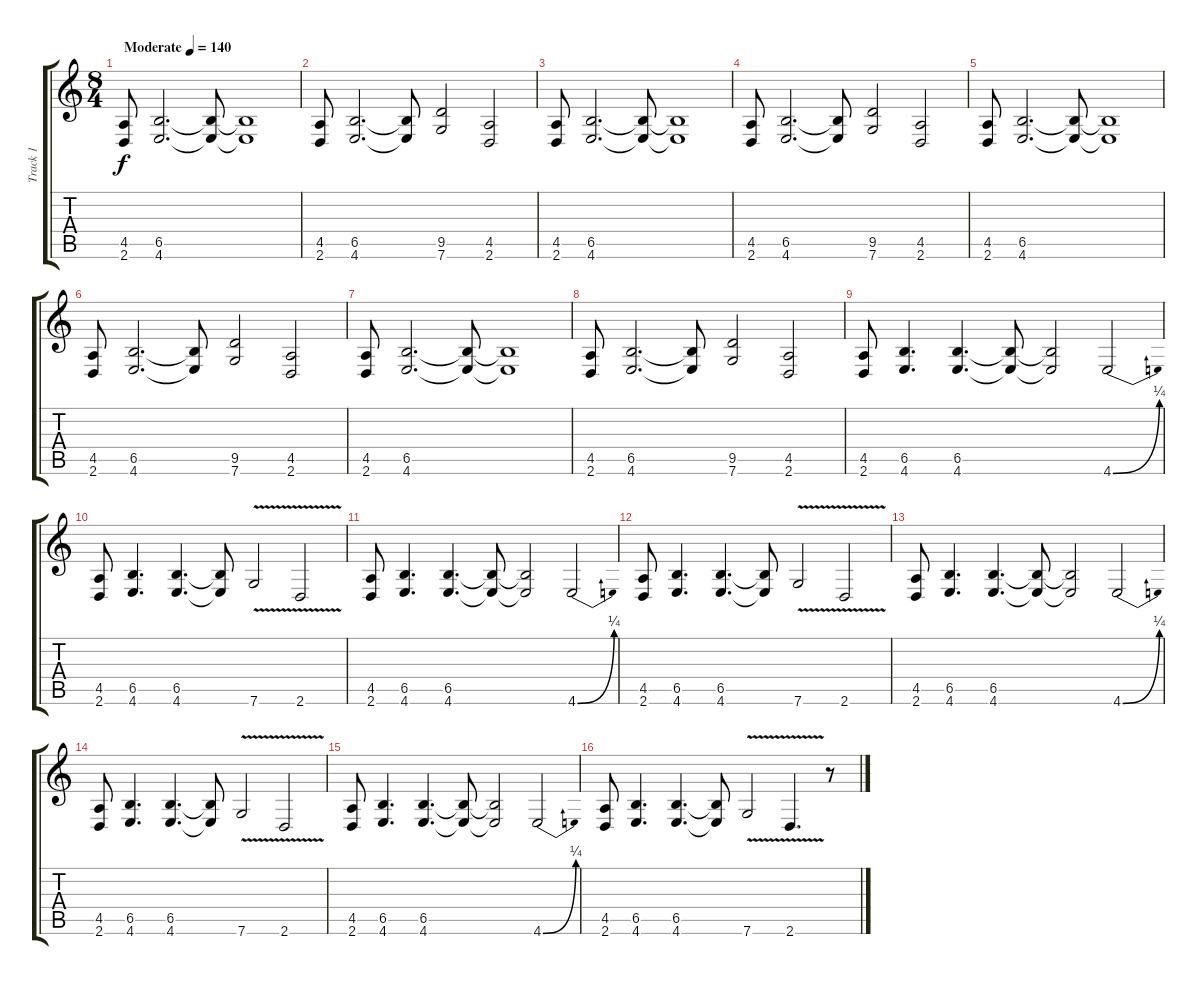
\track ("Track 1" "Track 1") {instrument distortionguitar}
\staff {score tabs}
\tuning (C4 G3 Eb3 Bb2 F2 C2) {hide}
\ts (8 4)
\tempo (140 "Moderate")
\clef g2
\ks c
(4.5 2.6).8{dy f instrument distortionguitar} (6.5 4.6).2{d} (6.5{t} 4.6{t}).8 (6.5{t} 4.6{t}).1 |
(4.5 2.6).8 (6.5 4.6).2{d} (6.5{t} 4.6{t}).8 (9.5 7.6).2 (4.5 2.6).2 |
(4.5 2.6).8 (6.5 4.6).2{d} (6.5{t} 4.6{t}).8 (6.5{t} 4.6{t}).1 |
(4.5 2.6).8 (6.5 4.6).2{d} (6.5{t} 4.6{t}).8 (9.5 7.6).2 (4.5 2.6).2 |
(4.5 2.6).8 (6.5 4.6).2{d} (6.5{t} 4.6{t}).8 (6.5{t} 4.6{t}).1 |
(4.5 2.6).8 (6.5 4.6).2{d} (6.5{t} 4.6{t}).8 (9.5 7.6).2 (4.5 2.6).2 |
(4.5 2.6).8 (6.5 4.6).2{d} (6.5{t} 4.6{t}).8 (6.5{t} 4.6{t}).1 |
(4.5 2.6).8 (6.5 4.6).2{d} (6.5{t} 4.6{t}).8 (9.5 7.6).2 (4.5 2.6).2 |
(4.5 2.6).8 (6.5 4.6).4{d} (6.5 4.6).4{d} (6.5{t} 4.6{t}).8 (6.5{t} 4.6{t}).2 4.6{be (bend 0 0 60 1)}.2 |
(4.5 2.6).8 (6.5 4.6).4{d} (6.5 4.6).4{d} (6.5{t} 4.6{t}).8 7.6{v}.2 2.6{v}.2 |
(4.5 2.6).8 (6.5 4.6).4{d} (6.5 4.6).4{d} (6.5{t} 4.6{t}).8 (6.5{t} 4.6{t}).2 4.6{be (bend 0 0 60 1)}.2 |
(4.5 2.6).8 (6.5 4.6).4{d} (6.5 4.6).4{d} (6.5{t} 4.6{t}).8 7.6{v}.2 2.6{v}.2 |
(4.5 2.6).8 (6.5 4.6).4{d} (6.5 4.6).4{d} (6.5{t} 4.6{t}).8 (6.5{t} 4.6{t}).2 4.6{be (bend 0 0 60 1)}.2 |
(4.5 2.6).8 (6.5 4.6).4{d} (6.5 4.6).4{d} (6.5{t} 4.6{t}).8 7.6{v}.2 2.6{v}.2 |
(4.5 2.6).8 (6.5 4.6).4{d} (6.5 4.6).4{d} (6.5{t} 4.6{t}).8 (6.5{t} 4.6{t}).2 4.6{be (bend 0 0 60 1)}.2 |
(4.5 2.6).8 (6.5 4.6).4{d} (6.5 4.6).4{d} (6.5{t} 4.6{t}).8 7.6{v}.2 2.6{v}.4{d} r.8
